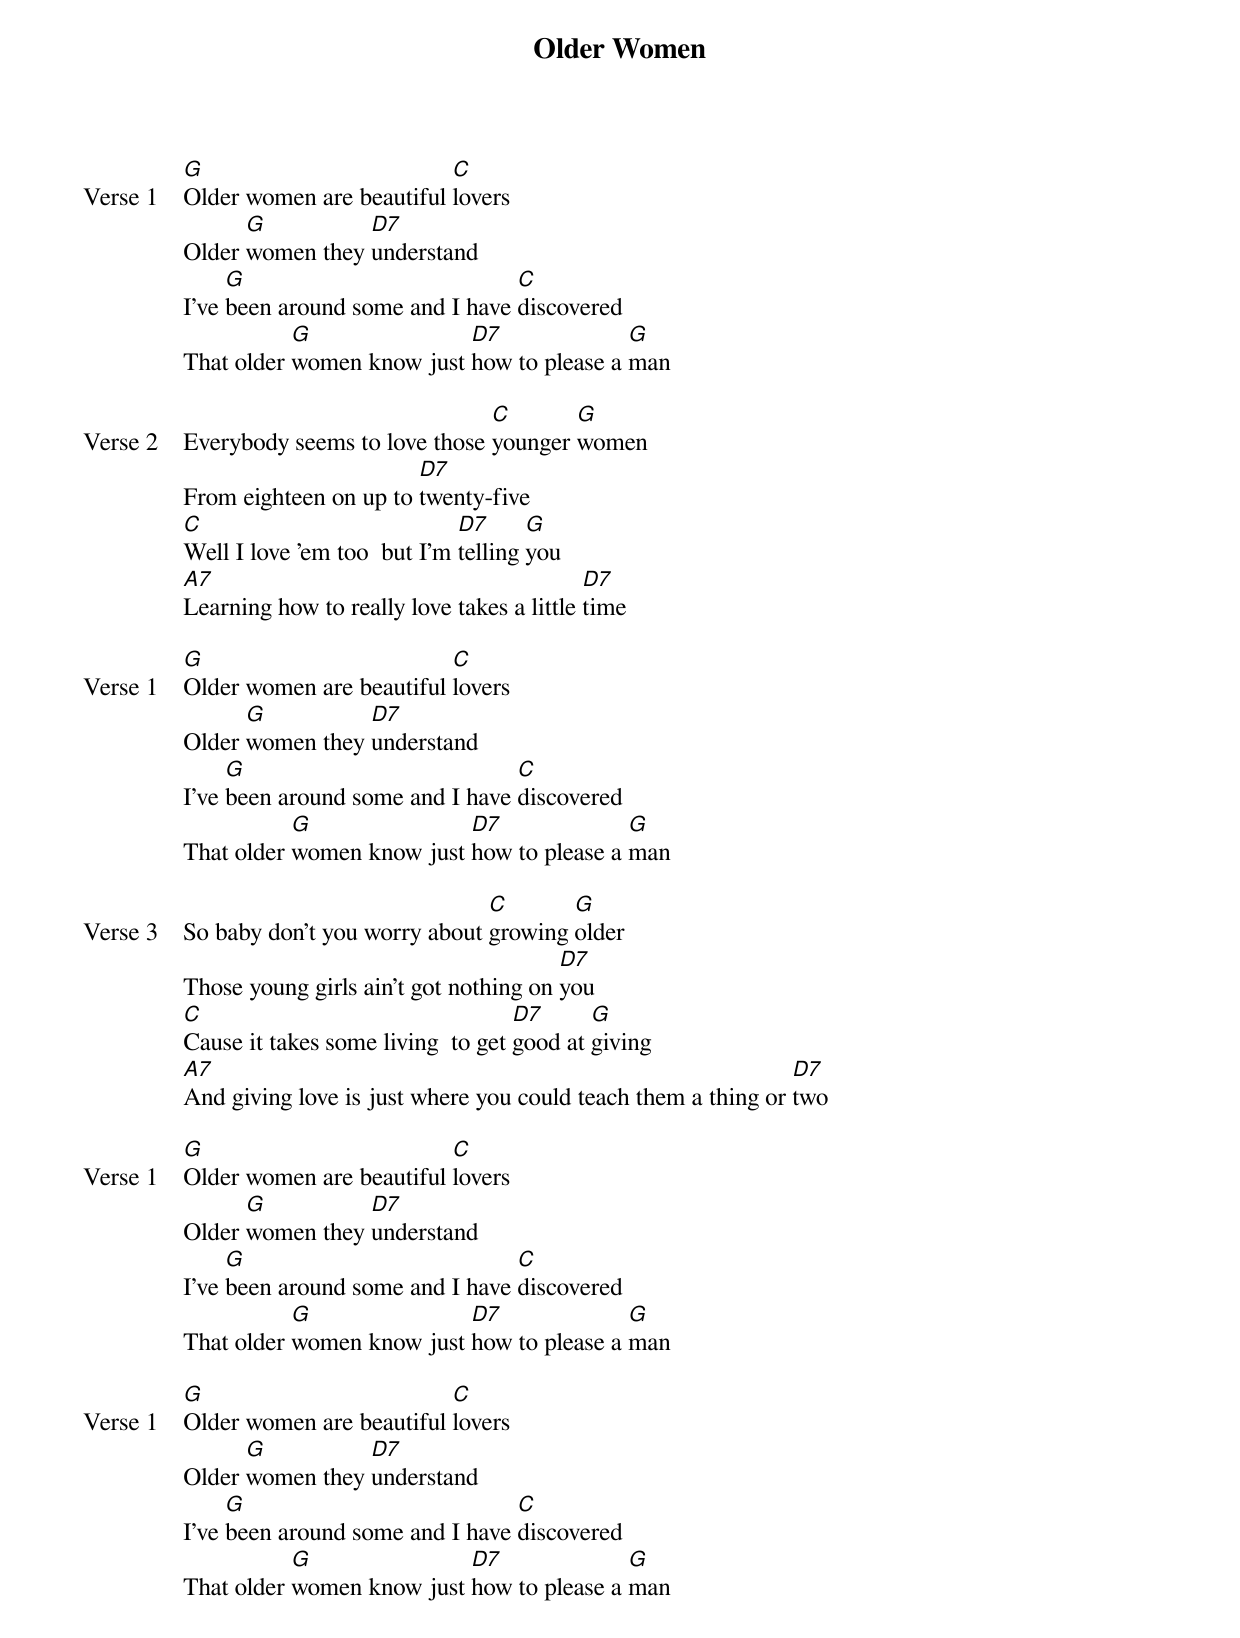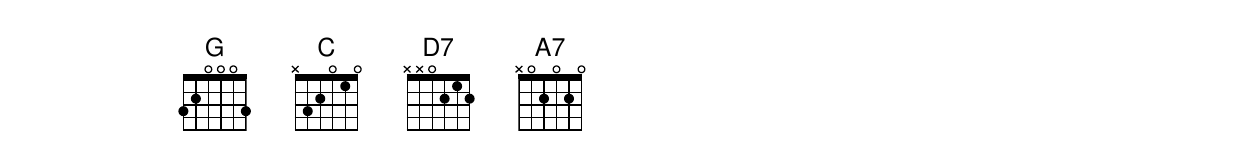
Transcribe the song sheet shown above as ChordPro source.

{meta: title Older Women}
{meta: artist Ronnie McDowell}
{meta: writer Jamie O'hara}

{start_of_verse: Verse 1}
[G]Older women are beautiful [C]lovers
Older [G]women they [D7]understand
I've [G]been around some and I have [C]discovered
That older [G]women know just [D7]how to please a [G]man
{end_of_verse}

{start_of_verse: Verse 2}
Everybody seems to love those [C]younger [G]women
From eighteen on up to [D7]twenty-five
[C]Well I love 'em too  but I'm [D7]telling [G]you
[A7]Learning how to really love takes a little [D7]time
{end_of_verse}

{start_of_verse: Verse 1}
[G]Older women are beautiful [C]lovers
Older [G]women they [D7]understand
I've [G]been around some and I have [C]discovered
That older [G]women know just [D7]how to please a [G]man
{end_of_verse}

{start_of_verse: Verse 3}
So baby don't you worry about [C]growing [G]older
Those young girls ain't got nothing on [D7]you
[C]Cause it takes some living  to get [D7]good at [G]giving
[A7]And giving love is just where you could teach them a thing or [D7]two
{end_of_verse}

{start_of_verse: Verse 1}
[G]Older women are beautiful [C]lovers
Older [G]women they [D7]understand
I've [G]been around some and I have [C]discovered
That older [G]women know just [D7]how to please a [G]man
{end_of_verse}

{start_of_verse: Verse 1}
[G]Older women are beautiful [C]lovers
Older [G]women they [D7]understand
I've [G]been around some and I have [C]discovered
That older [G]women know just [D7]how to please a [G]man
{end_of_verse}
